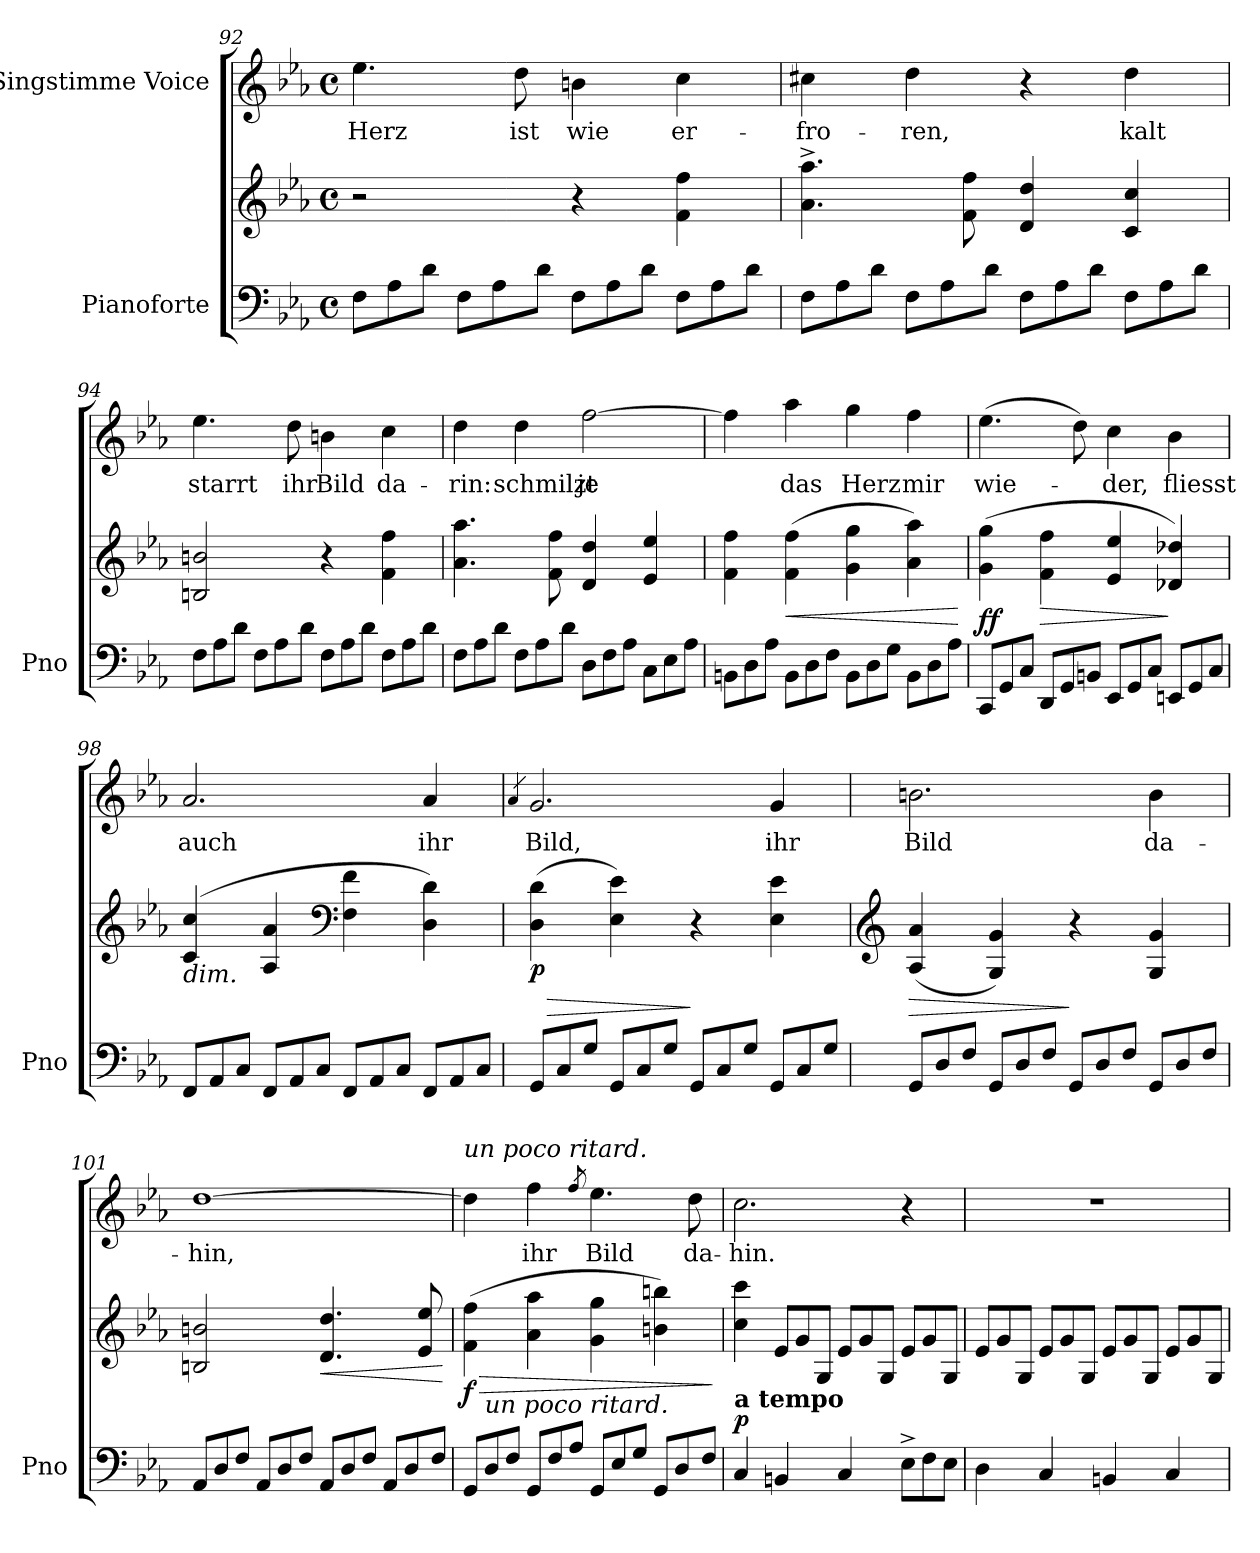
**kern	**kern	**dynam	**kern	**text
*part2	*part2	*part2	*part1	*part1
*staff3	*staff2	*staff2/3	*staff1	*staff1
*I"Pianoforte	*	*	*I"Singstimme Voice	*
*I'Pno	*	*	*	*
*clefF4	*clefG2	*	*clefG2	*
*k[b-e-a-]	*k[b-e-a-]	*	*k[b-e-a-]	*
*M4/4	*M4/4	*	*M4/4	*
*met(c)	*met(c)	*	*met(c)	*
*Xtuplet	*	*	*	*
=92	=92	=92	=92	=92
12F\L	2r	.	4.ee-\	Herz
12A-\	.	.	.	.
12d\J	.	.	.	.
12F\L	.	.	.	.
12A-\	.	.	.	.
.	.	.	8dd\	ist
12d\J	.	.	.	.
12F\L	4r	.	4bn\	wie
12A-\	.	.	.	.
12d\J	.	.	.	.
12F\L	4f\ 4ff\	.	4cc\	er-
12A-\	.	.	.	.
12d\J	.	.	.	.
=93	=93	=93	=93	=93
12F\L	4.a-\^ 4.aa-\^	.	4cc#X\	-fro-
12A-\	.	.	.	.
12d\J	.	.	.	.
12F\L	.	.	4dd\	-ren,
12A-\	.	.	.	.
.	8f\ 8ff\	.	.	.
12d\J	.	.	.	.
12F\L	4d/ 4dd/	.	4r	.
12A-\	.	.	.	.
12d\J	.	.	.	.
12F\L	4c/ 4cc/	.	4dd\	kalt
12A-\	.	.	.	.
12d\J	.	.	.	.
=94	=94	=94	=94	=94
12F\L	2Bn/ 2bn/	.	4.ee-\	starrt
12A-\	.	.	.	.
12d\J	.	.	.	.
12F\L	.	.	.	.
12A-\	.	.	.	.
.	.	.	8dd\	ihr
12d\J	.	.	.	.
12F\L	4r	.	4bn\	Bild
12A-\	.	.	.	.
12d\J	.	.	.	.
12F\L	4f\ 4ff\	.	4cc\	da-
12A-\	.	.	.	.
12d\J	.	.	.	.
=95	=95	=95	=95	=95
12F\L	4.a-\ 4.aa-\	.	4dd\	-rin:
12A-\	.	.	.	.
12d\J	.	.	.	.
12F\L	.	.	4dd\	schmilzt
12A-\	.	.	.	.
.	8f\ 8ff\	.	.	.
12d\J	.	.	.	.
12D\L	4d/ 4dd/	.	[2ff\	je
12F\	.	.	.	.
12A-\J	.	.	.	.
12C\L	4e-/ 4ee-/	.	.	.
12E-\	.	.	.	.
12A-\J	.	.	.	.
=96	=96	=96	=96	=96
12BBn\L	4f\ 4ff\	.	4ff\]	.
12D\	.	.	.	.
12A-\J	.	.	.	.
!	!	!LO:HP:b	!	!
12BB\L	(4f\ 4ff\	<	4aa-\	das
12D\	.	.	.	.
12F\J	.	.	.	.
12BB\L	4g\ 4gg\	.	4gg\	Herz
12D\	.	.	.	.
12G\J	.	.	.	.
12BB\L	4a-\ 4aa-\)	.	4ff\	mir
12D\	.	.	.	.
12A-\J	.	.	.	.
.	.	[	.	.
=97	=97	=97	=97	=97
!	!	!LO:DY:a=2	!	!
12CC/L	(4g\ 4gg\	ff	(4.ee-\	wie-
12GG/	.	.	.	.
12C/J	.	.	.	.
!	!	!LO:HP:b	!	!
12DD/L	4f\ 4ff\	>	.	.
12GG/	.	.	.	.
.	.	.	8dd\)	.
12BBn/J	.	.	.	.
12EE-/L	4e-/ 4ee-/	.	4cc\	-der,
12GG/	.	.	.	.
12C/J	.	.	.	.
12EEn/L	4d-X/ 4dd-X/)	]	4b-\	fliesst
12GG/	.	.	.	.
12C/J	.	.	.	.
=98	=98	=98	=98	=98
!	!LO:TX:b:i:t=dim.	!	!	!
12FF/L	(4c/ 4cc/	.	2.a-/	auch
12AA-/	.	.	.	.
12C/J	.	.	.	.
12FF/L	4A-/ 4a-/	.	.	.
12AA-/	.	.	.	.
12C/J	.	.	.	.
*	*clefF4	*	*	*
12FF/L	4F\ 4f\	.	.	.
12AA-/	.	.	.	.
12C/J	.	.	.	.
12FF/L	4D\ 4d\)	.	4a-/	ihr
12AA-/	.	.	.	.
12C/J	.	.	.	.
=99	=99	=99	=99	=99
.	.	.	4qa-/	.
!	!	!LO:HP:b	!	!
!	!	!LO:DY:n=1:b	!	!
12GG/L	(4D\ 4d\	> p	2.g/	Bild,
12C/	.	.	.	.
12G/J	.	.	.	.
12GG/L	4E-\ 4e-\)	.	.	.
12C/	.	.	.	.
12G/J	.	.	.	.
12GG/L	4r	]	.	.
12C/	.	.	.	.
12G/J	.	.	.	.
12GG/L	4E-\ 4e-\	.	4g/	ihr
12C/	.	.	.	.
12G/J	.	.	.	.
=100	=100	=100	=100	=100
*	*clefG2	*	*	*
!	!	!LO:HP:b	!	!
12GG/L	(4A-/ 4a-/	>	2.bn\	Bild
12D/	.	.	.	.
12F/J	.	.	.	.
12GG/L	4G/ 4g/)	.	.	.
12D/	.	.	.	.
12F/J	.	.	.	.
12GG/L	4r	]	.	.
12D/	.	.	.	.
12F/J	.	.	.	.
12GG/L	4G/ 4g/	.	4b\	da-
12D/	.	.	.	.
12F/J	.	.	.	.
=101	=101	=101	=101	=101
12AA-/L	2Bn/ 2bn/	.	[1dd	-hin,
12D/	.	.	.	.
12F/J	.	.	.	.
12AA-/L	.	.	.	.
12D/	.	.	.	.
12F/J	.	.	.	.
!	!	!LO:HP:b	!	!
12AA-/L	4.d/ 4.dd/	<	.	.
12D/	.	.	.	.
12F/J	.	.	.	.
12AA-/L	.	.	.	.
12D/	.	.	.	.
.	8e-/ 8ee-/	.	.	.
12F/J	.	.	.	.
.	.	[	.	.
=102	=102	=102	=102	=102
!	!	!	!LO:TX:i:t=un poco ritard.	!
!	!	!LO:HP:b	!	!
!	!	!LO:DY:n=1:b	!	!
12GG/L	(4f\ 4ff\	> f	4dd\]	.
!LO:TX:i:t=un poco ritard.	!	!	!	!
12D/	.	.	.	.
12F/J	.	.	.	.
12GG/L	4a-\ 4aa-\	.	4ff\	ihr
12F/	.	.	.	.
12A-/J	.	.	.	.
.	.	.	8qff/	.
12GG/L	4g\ 4gg\	.	4.ee-\	Bild
12E-/	.	.	.	.
12G/J	.	.	.	.
12GG/L	4bn\ 4bbn\)	.	.	.
12D/	.	.	.	.
.	.	.	8dd\	da-
12F/J	.	.	.	.
.	.	]	.	.
=103	=103	=103	=103	=103
!LO:TX:a:B:t=a tempo	!	!	!	!
!	!	!LO:DY:a=2	!	!
4C/	4cc\ 4ccc\	p	2.cc\	-hin.
*	*Xtuplet	*	*	*
4BBn/	12e-/L	.	.	.
.	12g/	.	.	.
.	12G/J	.	.	.
4C/	12e-/L	.	.	.
.	12g/	.	.	.
.	12G/J	.	.	.
12E-^<\L	12e-/L	.	4r	.
12F\	12g/	.	.	.
12E-\J	12G/J	.	.	.
=104	=104	=104	=104	=104
4D\	12e-/L	.	1r	.
.	12g/	.	.	.
.	12G/J	.	.	.
4C/	12e-/L	.	.	.
.	12g/	.	.	.
.	12G/J	.	.	.
4BBn/	12e-/L	.	.	.
.	12g/	.	.	.
.	12G/J	.	.	.
4C/	12e-/L	.	.	.
.	12g/	.	.	.
.	12G/J	.	.	.
=	=	=	=	=
*-	*-	*-	*-	*-
